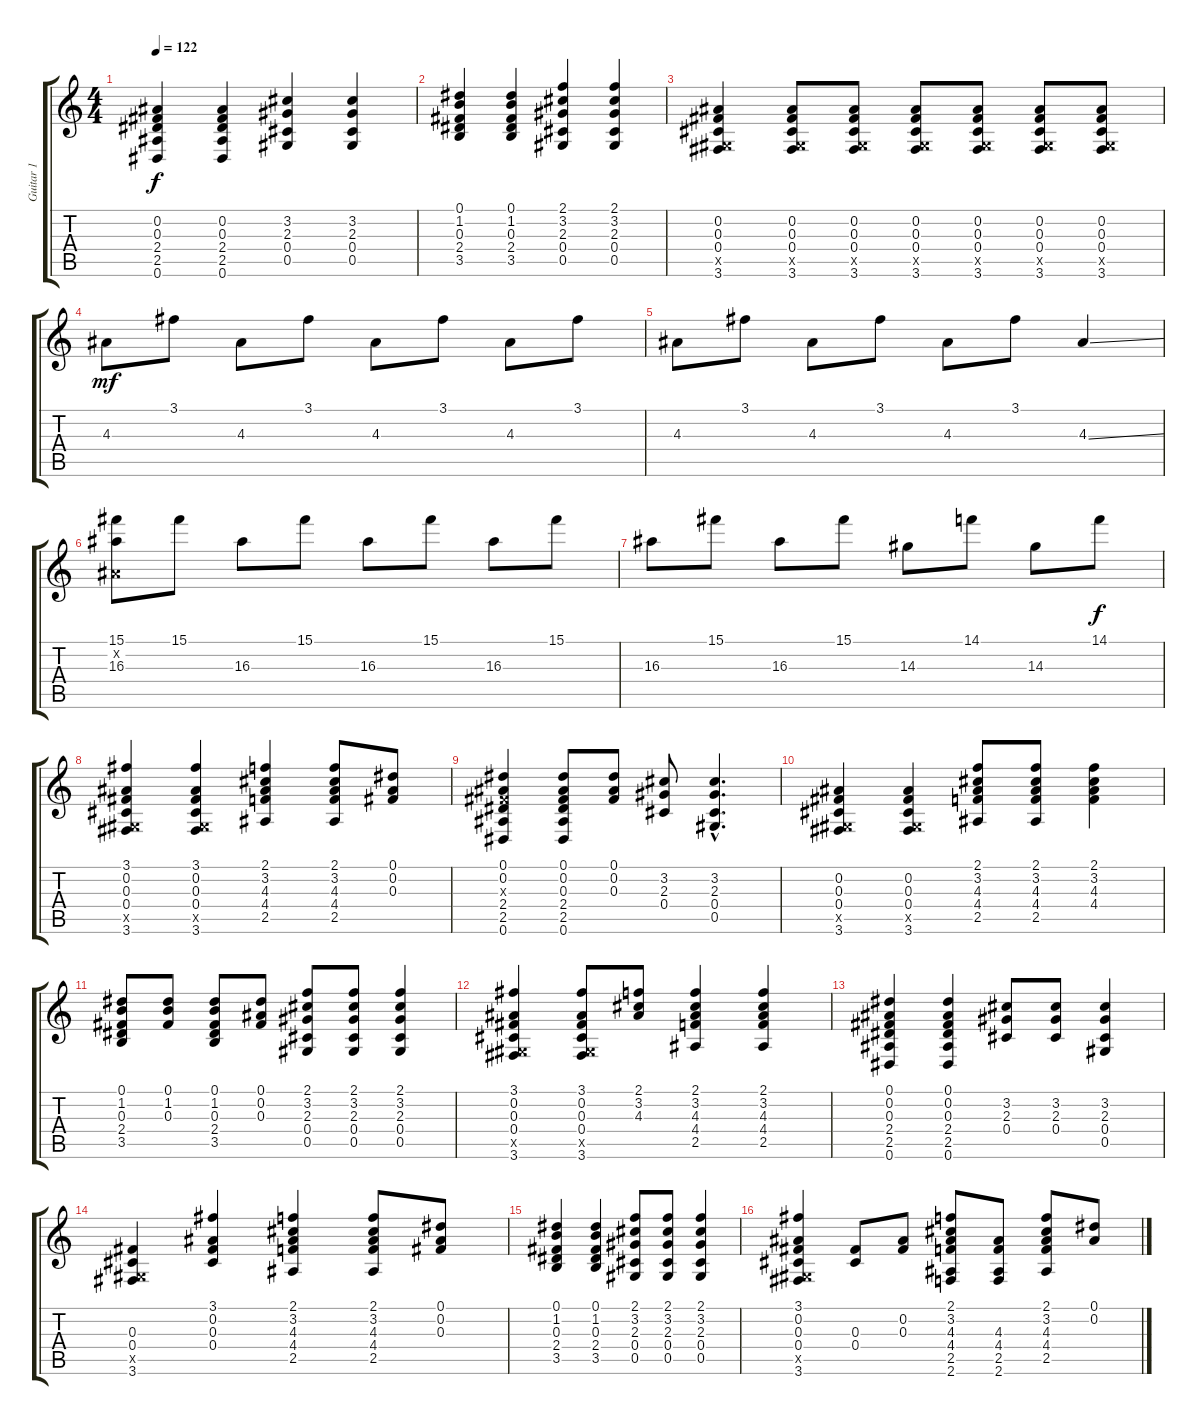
\track ("Guitar 1" "Guitar 1") {instrument distortionguitar}
\staff {score tabs}
\tuning (Eb4 Bb3 Gb3 Db3 Ab2 Eb2) {hide}
\ts (4 4)
\tempo 122
\clef g2
\ks c
(0.2 0.3 2.4 2.5 0.6).4{dy f} (0.2 0.3 2.4 2.5 0.6).4 (3.2 2.3 0.4 0.5).4 (3.2 2.3 0.4 0.5).4 |
(0.1 1.2 0.3 2.4 3.5).4 (0.1 1.2 0.3 2.4 3.5).4 (2.1 3.2 2.3 0.4 0.5).4 (2.1 3.2 2.3 0.4 0.5).4 |
(0.2 0.3 0.4 0.5{x} 3.6).4 (0.2 0.3 0.4 0.5{x} 3.6).8 (0.2 0.3 0.4 0.5{x} 3.6).8 (0.2 0.3 0.4 0.5{x} 3.6).8 (0.2 0.3 0.4 0.5{x} 3.6).8 (0.2 0.3 0.4 0.5{x} 3.6).8 (0.2 0.3 0.4 0.5{x} 3.6).8 |
4.3.8{dy mf} 3.1.8 4.3.8 3.1.8 4.3.8 3.1.8 4.3.8 3.1.8 |
4.3.8 3.1.8 4.3.8 3.1.8 4.3.8 3.1.8 4.3{ss}.4 |
(15.1 0.2{x} 16.3).8 15.1.8 16.3.8 15.1.8 16.3.8 15.1.8 16.3.8 15.1.8 |
16.3.8 15.1.8 16.3.8 15.1.8 14.3.8 14.1.8 14.3.8 14.1.8{dy f} |
(3.1 0.2 0.3 0.4 0.5{x} 3.6).4 (3.1 0.2 0.3 0.4 0.5{x} 3.6).4 (2.1 3.2 4.3 4.4 2.5).4 (2.1 3.2 4.3 4.4 2.5).8 (0.1 0.2 0.3).8 |
(0.1 0.2 0.3{x} 2.4 2.5 0.6).4 (0.1 0.2 0.3 2.4 2.5 0.6).8 (0.1 0.2 0.3).8 (3.2 2.3 0.4).8 (3.2{hac} 2.3{hac} 0.4{hac} 0.5{hac}).4{d} |
(0.2 0.3 0.4 0.5{x} 3.6).4 (0.2 0.3 0.4 0.5{x} 3.6).4 (2.1 3.2 4.3 4.4 2.5).8 (2.1 3.2 4.3 4.4 2.5).8 (2.1 3.2 4.3 4.4).4 |
(0.1 1.2 0.3 2.4 3.5).8 (0.1 1.2 0.3).8 (0.1 1.2 0.3 2.4 3.5).8 (0.1 0.2 0.3).8 (2.1 3.2 2.3 0.4 0.5).8 (2.1 3.2 2.3 0.4 0.5).8 (2.1 3.2 2.3 0.4 0.5).4 |
(3.1 0.2 0.3 0.4 0.5{x} 3.6).4 (3.1 0.2 0.3 0.4 0.5{x} 3.6).8 (2.1 3.2 4.3).8 (2.1 3.2 4.3 4.4 2.5).4 (2.1 3.2 4.3 4.4 2.5).4 |
(0.1 0.2 0.3 2.4 2.5 0.6).4 (0.1 0.2 0.3 2.4 2.5 0.6).4 (3.2 2.3 0.4).8 (3.2 2.3 0.4).8 (3.2 2.3 0.4 0.5).4 |
(0.3 0.4 0.5{x} 3.6).4 (3.1 0.2 0.3 0.4).4 (2.1 3.2 4.3 4.4 2.5).4 (2.1 3.2 4.3 4.4 2.5).8 (0.1 0.2 0.3).8 |
(0.1 1.2 0.3 2.4 3.5).4 (0.1 1.2 0.3 2.4 3.5).4 (2.1 3.2 2.3 0.4 0.5).8 (2.1 3.2 2.3 0.4 0.5).8 (2.1 3.2 2.3 0.4 0.5).4 |
(3.1 0.2 0.3 0.4 0.5{x} 3.6).4 (0.3 0.4).8 (0.2 0.3).8 (2.1 3.2 4.3 4.4 2.5 2.6).8 (4.3 4.4 2.5 2.6).8 (2.1 3.2 4.3 4.4 2.5).8 (0.1 0.2).8
